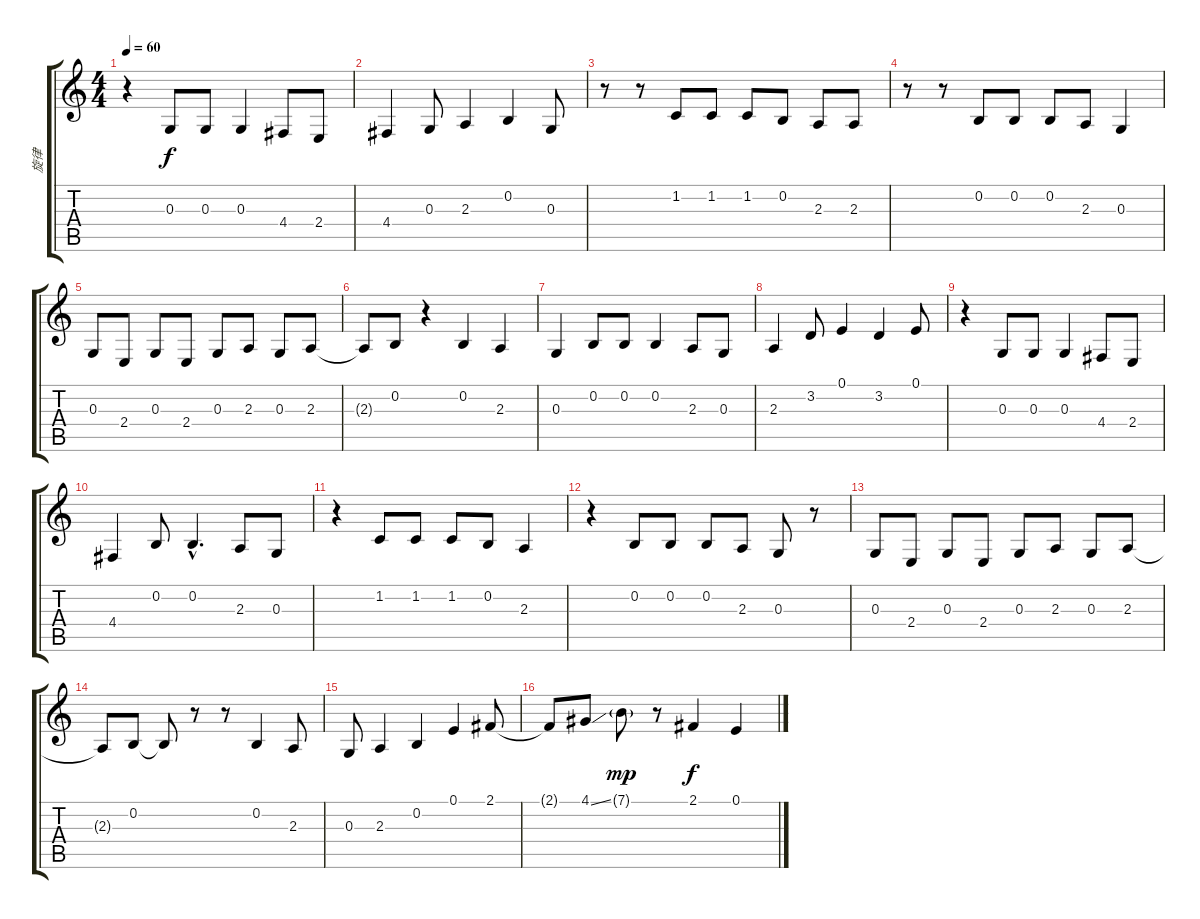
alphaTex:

\track ("旋律" "旋律") {instrument sopranosax}
\staff {score tabs}
\tuning (E4 B3 G3 D3 A2 E2) {hide}
\ts (4 4)
\tempo 60
\clef g2
\ks c
r.4{dy f} 0.3.8 0.3.8 0.3.4 4.4.8 2.4.8 |
4.4.4 0.3.8 2.3.4 0.2.4 0.3.8 |
r.8 r.8 1.2.8 1.2.8 1.2.8 0.2.8 2.3.8 2.3.8 |
r.8 r.8 0.2.8 0.2.8 0.2.8 2.3.8 0.3.4 |
0.3.8 2.4.8 0.3.8 2.4.8 0.3.8 2.3.8 0.3.8 2.3.8 |
2.3{t}.8 0.2.8 r.4 0.2.4 2.3.4 |
0.3.4 0.2.8 0.2.8 0.2.4 2.3.8 0.3.8 |
2.3.4 3.2.8 0.1.4 3.2.4 0.1.8 |
r.4 0.3.8 0.3.8 0.3.4 4.4.8 2.4.8 |
4.4.4 0.2.8 0.2{hac}.4{d} 2.3.8 0.3.8 |
r.4 1.2.8 1.2.8 1.2.8 0.2.8 2.3.4 |
r.4 0.2.8 0.2.8 0.2.8 2.3.8 0.3.8 r.8 |
0.3.8 2.4.8 0.3.8 2.4.8 0.3.8 2.3.8 0.3.8 2.3.8 |
2.3{t}.8 0.2.8 0.2{t}.8 r.8 r.8 0.2.4 2.3.8 |
0.3.8 2.3.4 0.2.4 0.1.4 2.1.8 |
2.1{t}.8 4.1{ss}.8 7.1{g}.8{dy mp} r.8 2.1.4{dy f} 0.1.4
